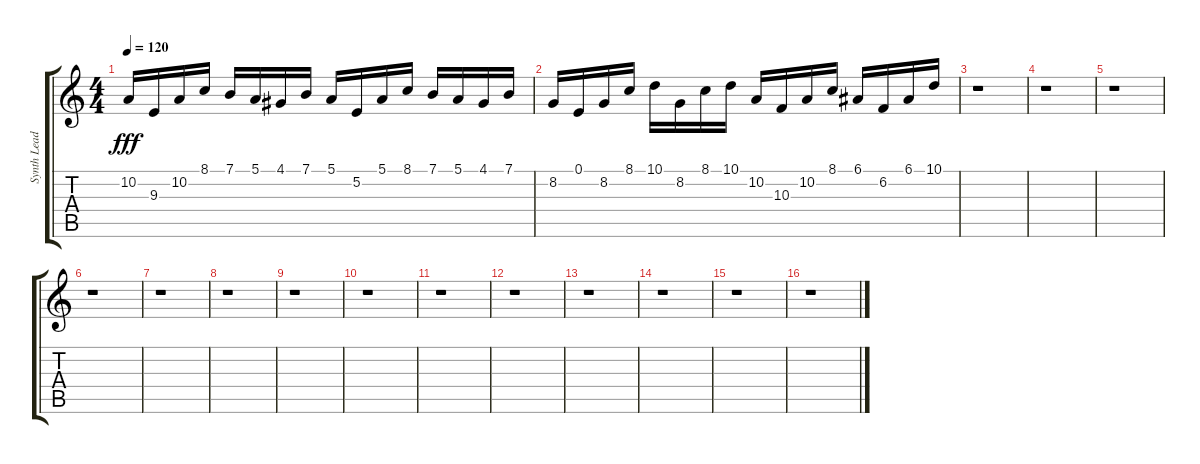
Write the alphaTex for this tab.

\track ("Synth Lead" "Synth Lead") {instrument lead2sawtooth}
\staff {score tabs}
\tuning (E4 B3 G3 D3 A2 E2) {hide}
\ts (4 4)
\tempo 120
\clef g2
\ks c
10.2.16{dy fff} 9.3.16 10.2.16 8.1.16 7.1.16 5.1.16 4.1.16 7.1.16 5.1.16 5.2.16 5.1.16 8.1.16 7.1.16 5.1.16 4.1.16 7.1.16 |
8.2.16 0.1.16 8.2.16 8.1.16 10.1.16 8.2.16 8.1.16 10.1.16 10.2.16 10.3.16 10.2.16 8.1.16 6.1.16 6.2.16 6.1.16 10.1.16 |
r.1 |
r.1 |
r.1 |
r.1 |
r.1 |
r.1 |
r.1 |
r.1 |
r.1 |
r.1 |
r.1 |
r.1 |
r.1 |
r.1
